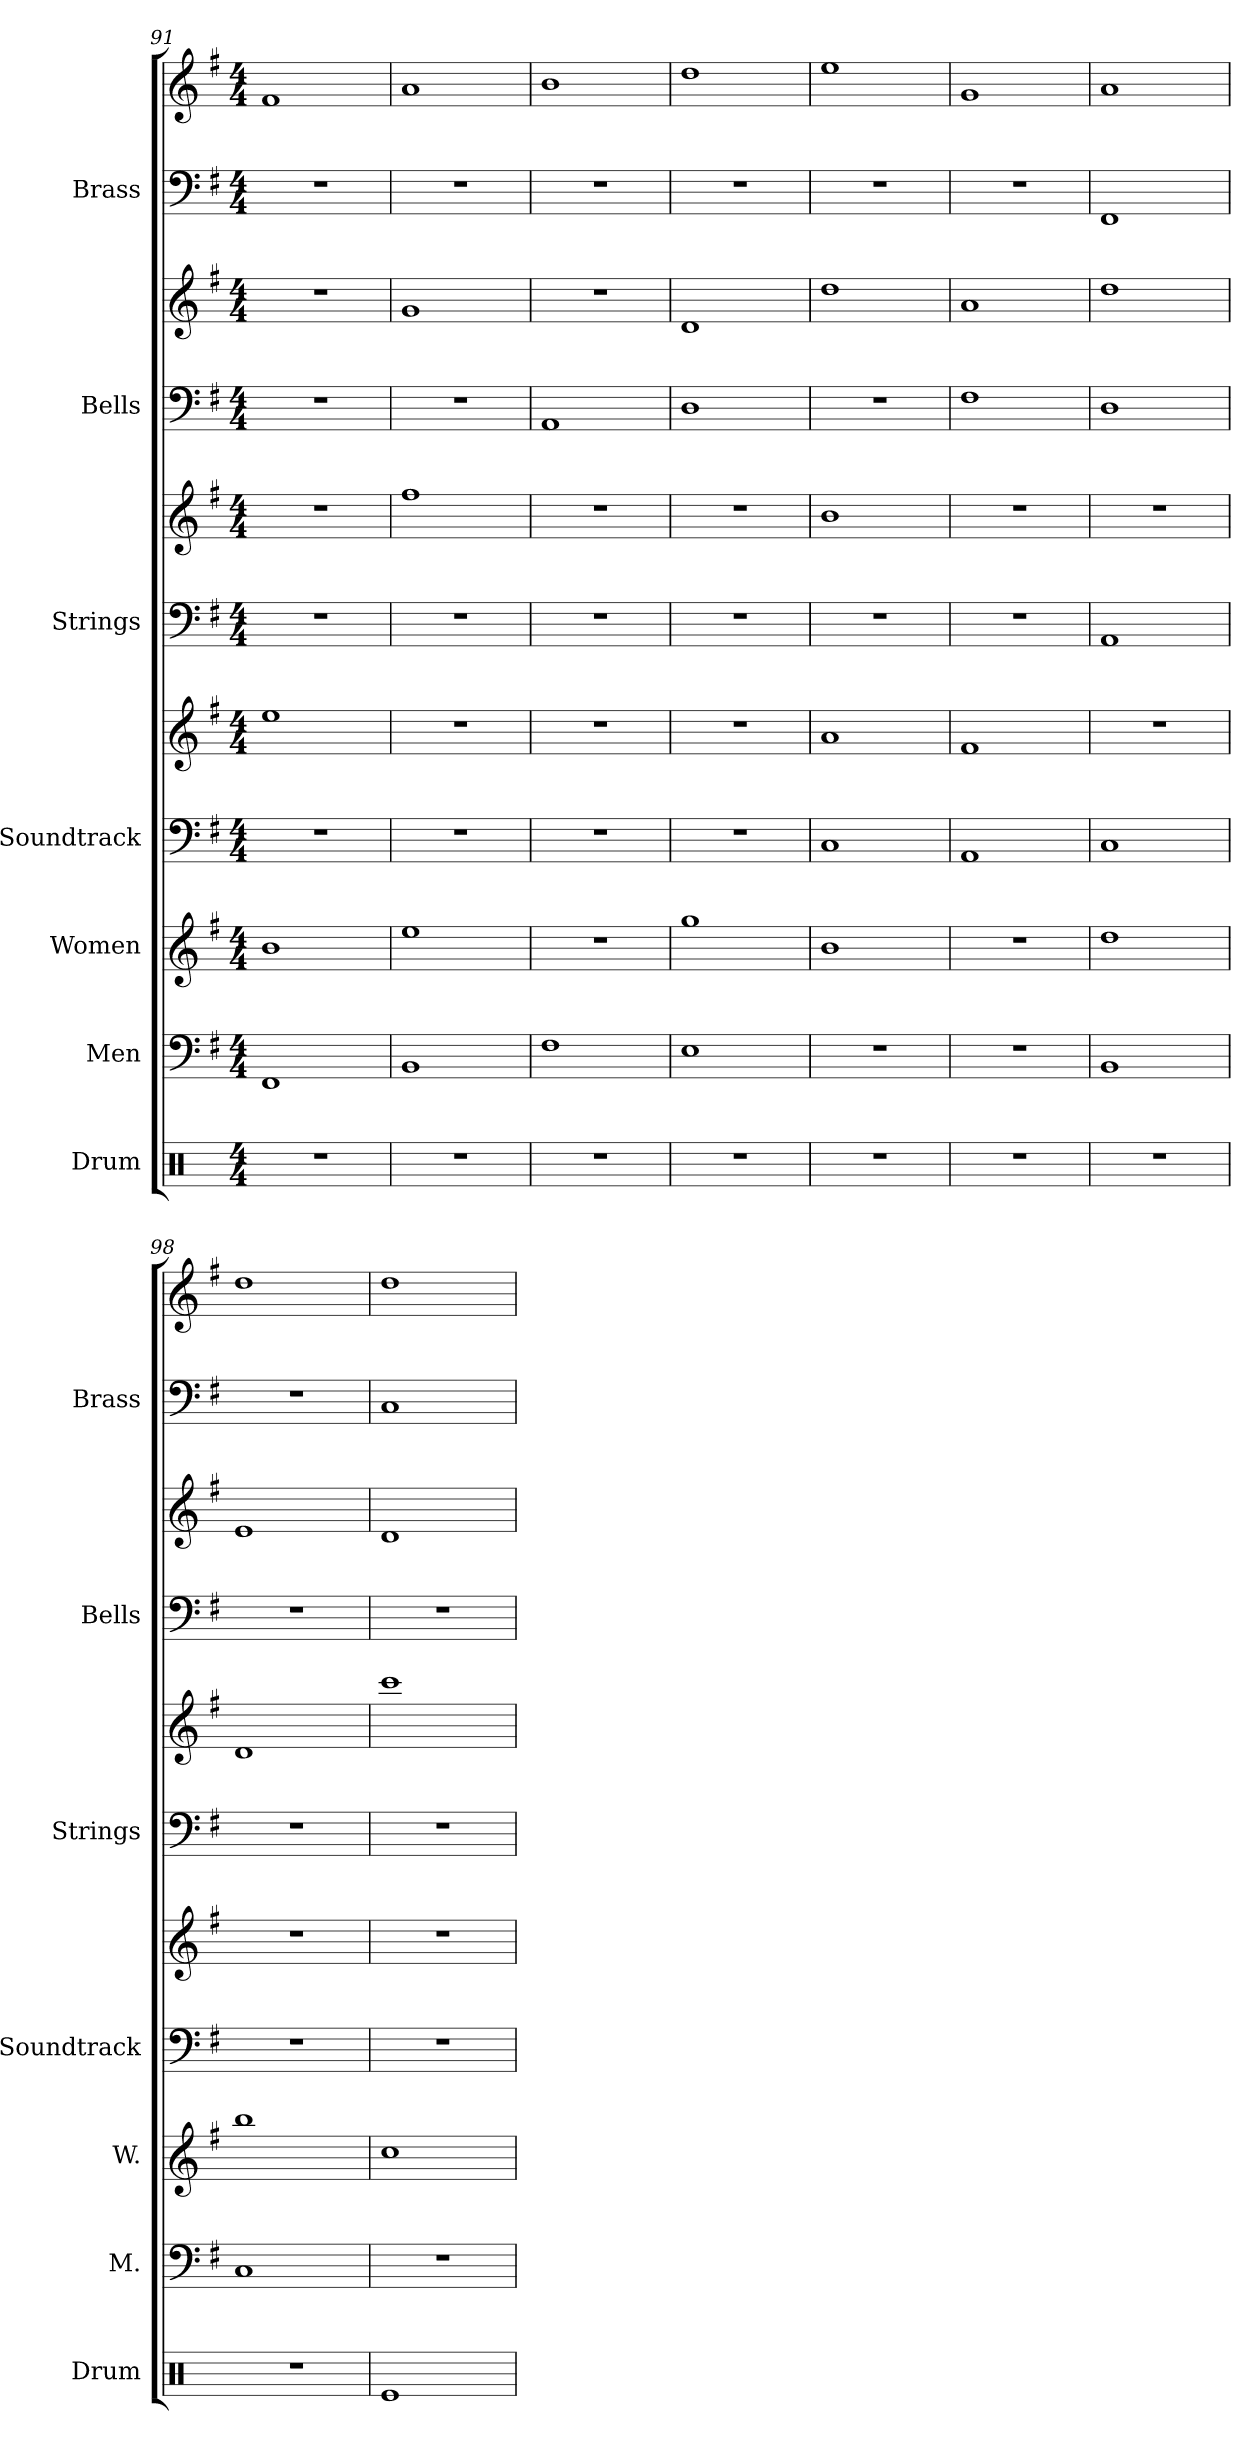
**kern	**kern	**kern	**kern	**kern	**kern	**kern	**kern	**kern	**kern	**kern
*part7	*part6	*part5	*part4	*part4	*part3	*part3	*part2	*part2	*part1	*part1
*staff11	*staff10	*staff9	*staff8	*staff7	*staff6	*staff5	*staff4	*staff3	*staff2	*staff1
*I"Drum	*I"Men	*I"Women	*I"Soundtrack	*	*I"Strings	*	*I"Bells	*	*I"Brass	*
*I'Drum	*I'M.	*I'W.	*I'Soundtrack	*	*I'Strings	*	*I'Bells	*	*I'Brass	*
!!LO:PB:g=z
*clefX	*clefF4	*clefG2	*clefF4	*clefG2	*clefF4	*clefG2	*clefF4	*clefG2	*clefF4	*clefG2
*k[]	*k[f#]	*k[f#]	*k[f#]	*k[f#]	*k[f#]	*k[f#]	*k[f#]	*k[f#]	*k[f#]	*k[f#]
*M4/4	*M4/4	*M4/4	*M4/4	*M4/4	*M4/4	*M4/4	*M4/4	*M4/4	*M4/4	*M4/4
=91	=91	=91	=91	=91	=91	=91	=91	=91	=91	=91
1r	1FF#	1b	1r	1ee	1r	1r	1r	1r	1r	1f#
=92	=92	=92	=92	=92	=92	=92	=92	=92	=92	=92
1r	1BB	1ee	1r	1r	1r	1ff#	1r	1g	1r	1a
=93	=93	=93	=93	=93	=93	=93	=93	=93	=93	=93
1r	1F#	1r	1r	1r	1r	1r	1AA	1r	1r	1b
=94	=94	=94	=94	=94	=94	=94	=94	=94	=94	=94
1r	1E	1gg	1r	1r	1r	1r	1D	1d	1r	1dd
=95	=95	=95	=95	=95	=95	=95	=95	=95	=95	=95
1r	1r	1b	1C	1a	1r	1b	1r	1dd	1r	1ee
=96	=96	=96	=96	=96	=96	=96	=96	=96	=96	=96
1r	1r	1r	1AA	1f#	1r	1r	1F#	1a	1r	1g
=97	=97	=97	=97	=97	=97	=97	=97	=97	=97	=97
1r	1BB	1dd	1C	1r	1AA	1r	1D	1dd	1FF#	1a
=98	=98	=98	=98	=98	=98	=98	=98	=98	=98	=98
1r	1C	1bb	1r	1r	1r	1d	1r	1e	1r	1dd
=99	=99	=99	=99	=99	=99	=99	=99	=99	=99	=99
1Re	1r	1cc	1r	1r	1r	1ccc	1r	1d	1C	1dd
=	=	=	=	=	=	=	=	=	=	=
*-	*-	*-	*-	*-	*-	*-	*-	*-	*-	*-
